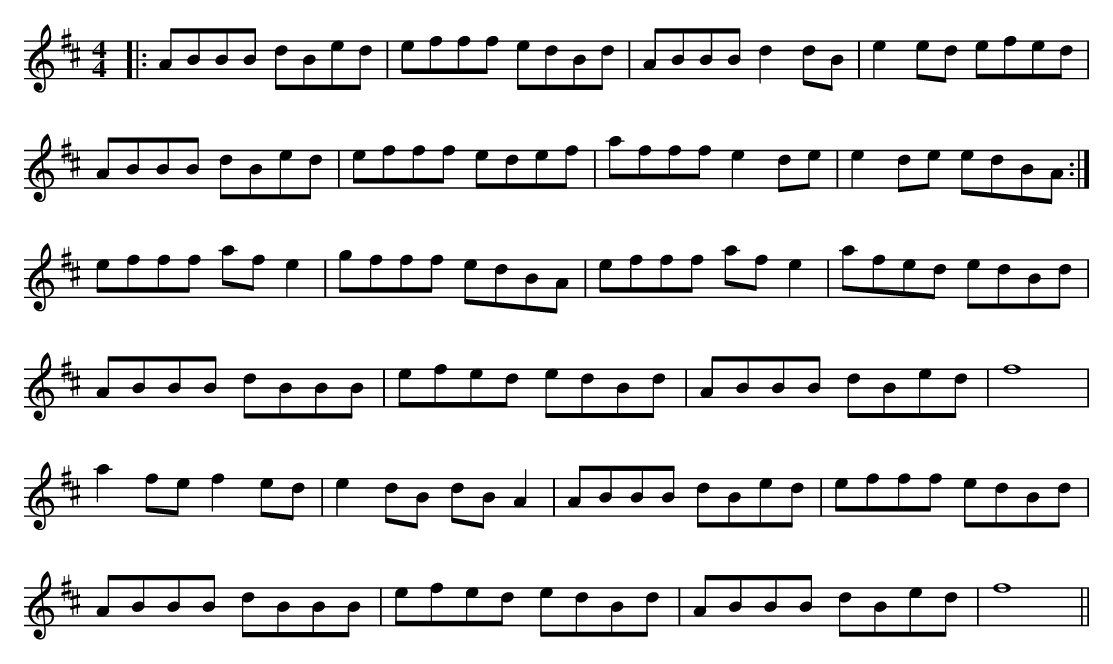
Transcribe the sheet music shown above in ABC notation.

X:1
M:4/4
K:Bmin
|:ABBB dBed|efff edBd|ABBB d2dB|e2ed efed|
ABBB dBed|efff edef|afff e2de|e2de edBA:|
efff afe2|gfff edBA|efff afe2|afed edBd|
ABBB dBBB|efed edBd|ABBB dBed|f8|
a2fe f2ed|e2dB dBA2|ABBB dBed|efff edBd|
ABBB dBBB|efed edBd|ABBB dBed|f8||
